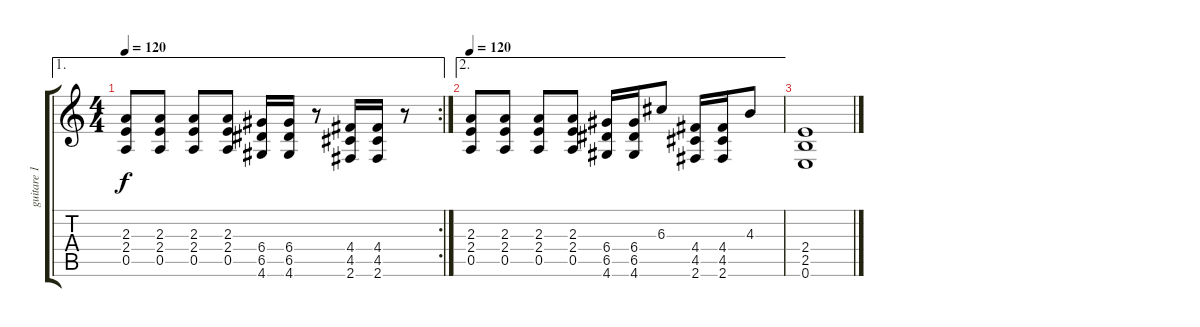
\track ("guitare 1" "guitare 1") {instrument distortionguitar}
\staff {score tabs}
\tuning (E4 B3 G3 D3 A2 E2) {hide}
\ae 1
\rc 2
\ts (4 4)
\tempo 120
\clef g2
\ks c
(2.3 2.4 0.5).8{dy f} (2.3 2.4 0.5).8 (2.3 2.4 0.5).8 (2.3 2.4 0.5).8 (6.4 6.5 4.6).16{instrument electricguitarmuted} (6.4 6.5 4.6).16 r.8 (4.4 4.5 2.6).16 (4.4 4.5 2.6).16 r.8{instrument distortionguitar} |
\ae 2
\tempo 120
(2.3 2.4 0.5).8 (2.3 2.4 0.5).8 (2.3 2.4 0.5).8 (2.3 2.4 0.5).8 (6.4 6.5 4.6).16{instrument electricguitarmuted} (6.4 6.5 4.6).16 6.3.8{instrument distortionguitar} (4.4 4.5 2.6).16{instrument electricguitarmuted} (4.4 4.5 2.6).16 4.3.8{instrument distortionguitar} |
(2.4 2.5 0.6).1
